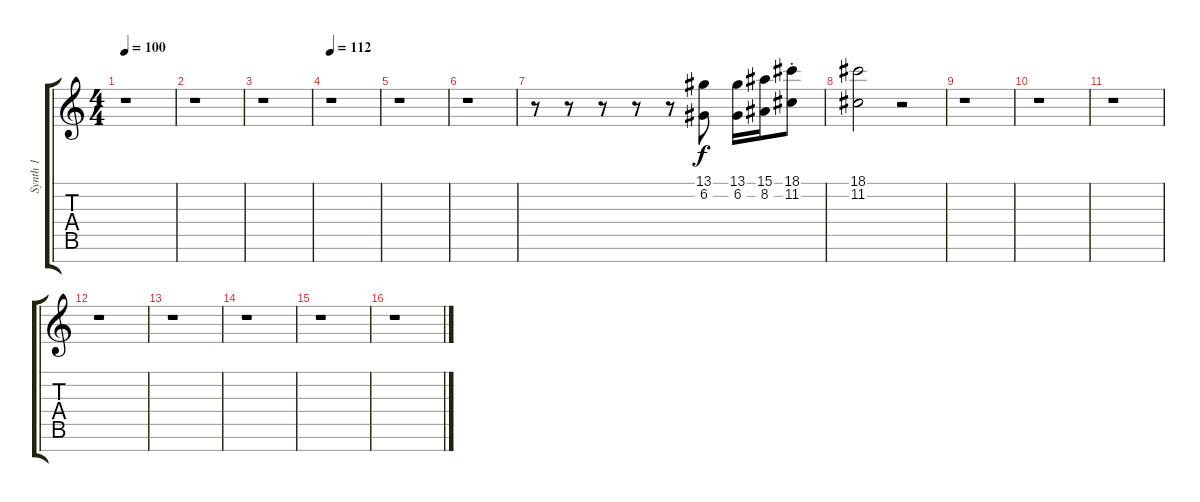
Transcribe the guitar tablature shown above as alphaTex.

\track ("Synth 1" "Synth 1") {instrument synthstrings1}
\staff {score tabs}
\tuning (G4 D4 A3 E3 B2 Gb2 Db2) {hide}
\ts (4 4)
\tempo 100
\clef g2
\ks c
r.1{dy f} |
r.1 |
r.1 |
\tempo 112
r.1 |
r.1 |
r.1 |
r.8 r.8 r.8 r.8 r.8 (13.1 6.2).8 (13.1 6.2).16 (15.1 8.2).16 (18.1{st} 11.2).8 |
(18.1 11.2).2 r.2 |
r.1 |
r.1 |
r.1 |
r.1 |
r.1 |
r.1 |
r.1 |
r.1
